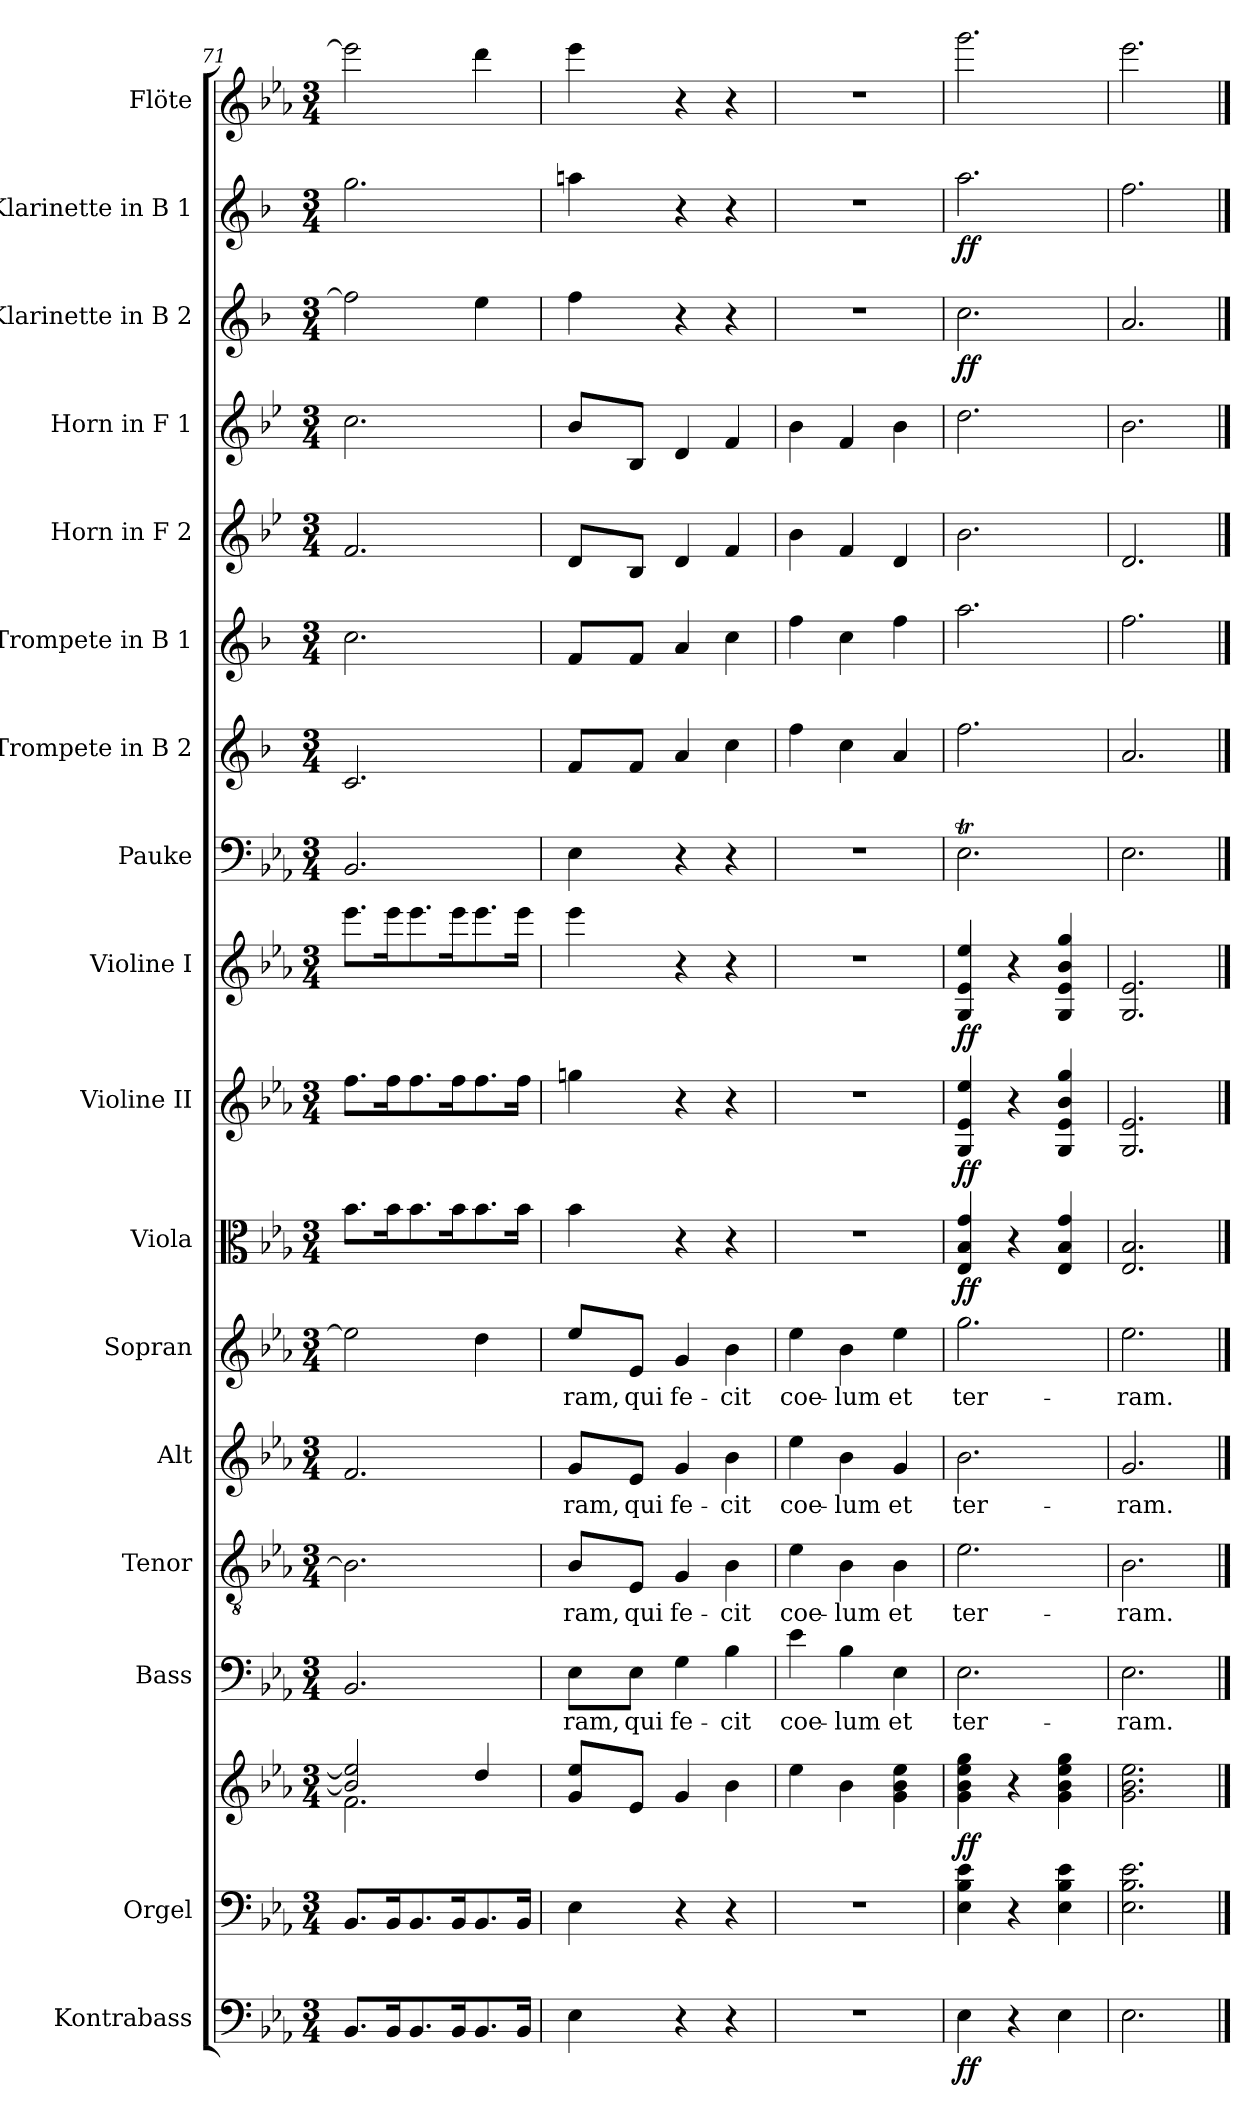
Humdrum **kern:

**kern	**dynam	**kern	**kern	**dynam	**kern	**text	**kern	**text	**kern	**text	**kern	**text	**kern	**dynam	**kern	**dynam	**kern	**dynam	**kern	**kern	**kern	**kern	**kern	**kern	**dynam	**kern	**dynam	**kern
*part17	*part17	*part16	*part16	*part16	*part15	*part15	*part14	*part14	*part13	*part13	*part12	*part12	*part11	*part11	*part10	*part10	*part9	*part9	*part8	*part7	*part6	*part5	*part4	*part3	*part3	*part2	*part2	*part1
*staff18	*staff18	*staff17	*staff16	*staff16/17	*staff15	*staff15	*staff14	*staff14	*staff13	*staff13	*staff12	*staff12	*staff11	*staff11	*staff10	*staff10	*staff9	*staff9	*staff8	*staff7	*staff6	*staff5	*staff4	*staff3	*staff3	*staff2	*staff2	*staff1
*I"Kontrabass	*	*I"Orgel	*	*	*I"Bass	*	*I"Tenor	*	*I"Alt	*	*I"Sopran	*	*I"Viola	*	*I"Violine II	*	*I"Violine I	*	*I"Pauke	*I"Trompete in B 2	*I"Trompete in B 1	*I"Horn in F 2	*I"Horn in F 1	*I"Klarinette in B 2	*	*I"Klarinette in B 1	*	*I"Flöte
*I'Kb.	*	*I'Org.	*	*	*I'B	*	*I'T	*	*I'A	*	*I'S	*	*I'Vla.	*	*I'Vl. II	*	*I'Vl. I	*	*I'Pk.	*	*	*I'Hrn. 2	*I'Hrn. 1	*	*	*	*	*I'Fl.
*clefF4	*	*clefF4	*clefG2	*	*clefF4	*	*clefGv2	*	*clefG2	*	*clefG2	*	*clefC3	*	*clefG2	*	*clefG2	*	*clefF4	*clefG2	*clefG2	*clefG2	*clefG2	*clefG2	*	*clefG2	*	*clefG2
*ITrd7c12	*	*	*	*	*	*	*	*	*	*	*	*	*	*	*	*	*	*	*	*ITrd1c2	*ITrd1c2	*ITrd4c7	*ITrd4c7	*ITrd1c2	*	*ITrd1c2	*	*
*k[b-e-a-]	*	*k[b-e-a-]	*k[b-e-a-]	*	*k[b-e-a-]	*	*k[b-e-a-]	*	*k[b-e-a-]	*	*k[b-e-a-]	*	*k[b-e-a-]	*	*k[b-e-a-]	*	*k[b-e-a-]	*	*k[b-e-a-]	*k[b-e-a-]	*k[b-e-a-]	*k[b-e-a-]	*k[b-e-a-]	*k[b-e-a-]	*	*k[b-e-a-]	*	*k[b-e-a-]
*E-:	*	*E-:	*E-:	*	*E-:	*	*E-:	*	*E-:	*	*E-:	*	*E-:	*	*E-:	*	*E-:	*	*E-:	*E-:	*E-:	*E-:	*E-:	*E-:	*	*E-:	*	*E-:
*M3/4	*	*M3/4	*M3/4	*	*M3/4	*	*M3/4	*	*M3/4	*	*M3/4	*	*M3/4	*	*M3/4	*	*M3/4	*	*M3/4	*M3/4	*M3/4	*M3/4	*M3/4	*M3/4	*	*M3/4	*	*M3/4
=71	=71	=71	=71	=71	=71	=71	=71	=71	=71	=71	=71	=71	=71	=71	=71	=71	=71	=71	=71	=71	=71	=71	=71	=71	=71	=71	=71	=71
*	*	*	*^	*	*	*	*	*	*	*	*	*	*	*	*	*	*	*	*	*	*	*	*	*	*	*	*	*
8.BBB-/L	.	8.BB-/L	2b-/] 2ee-/]	2.f\	.	2.BB-/	.	2.B-\]	.	2.f/	.	2ee-\]	.	8.b-\L	.	8.ff\L	.	8.eee-\L	.	2.BB-/	2.B-/	2.b-\	2.B-/	2.f\	2ee-\]	.	2.ff\	.	2eee-\]
16BBB-/k	.	16BB-/k	.	.	.	.	.	.	.	.	.	.	.	16b-\k	.	16ff\k	.	16eee-\k	.	.	.	.	.	.	.	.	.	.	.
8.BBB-/	.	8.BB-/	.	.	.	.	.	.	.	.	.	.	.	8.b-\	.	8.ff\	.	8.eee-\	.	.	.	.	.	.	.	.	.	.	.
16BBB-/k	.	16BB-/k	.	.	.	.	.	.	.	.	.	.	.	16b-\k	.	16ff\k	.	16eee-\k	.	.	.	.	.	.	.	.	.	.	.
8.BBB-/	.	8.BB-/	4dd/	.	.	.	.	.	.	.	.	4dd\	.	8.b-\	.	8.ff\	.	8.eee-\	.	.	.	.	.	.	4dd\	.	.	.	4ddd\
16BBB-/Jk	.	16BB-/Jk	.	.	.	.	.	.	.	.	.	.	.	16b-\Jk	.	16ff\Jk	.	16eee-\Jk	.	.	.	.	.	.	.	.	.	.	.
*	*	*	*v	*v	*	*	*	*	*	*	*	*	*	*	*	*	*	*	*	*	*	*	*	*	*	*	*	*	*
=72	=72	=72	=72	=72	=72	=72	=72	=72	=72	=72	=72	=72	=72	=72	=72	=72	=72	=72	=72	=72	=72	=72	=72	=72	=72	=72	=72	=72
!	!	!	!	!	!	!LO:LY:b	!	!LO:LY:b	!	!LO:LY:b	!	!LO:LY:b	!	!	!	!	!	!	!	!	!	!	!	!	!	!	!	!
4EE-\	.	4E-\	8g/ 8ee-/L	.	8E-\L	-ram,	8B-/L	-ram,	8g/L	-ram,	8ee-/L	-ram,	4b-\	.	4ggn\	.	4eee-\	.	4E-\	8e-/L	8e-/L	8G/L	8e-/L	4ee-\	.	4ggn\	.	4eee-\
!	!	!	!	!	!	!LO:LY:b	!	!LO:LY:b	!	!LO:LY:b	!	!LO:LY:b	!	!	!	!	!	!	!	!	!	!	!	!	!	!	!	!
.	.	.	8e-/J	.	8E-\J	qui	8E-/J	qui	8e-/J	qui	8e-/J	qui	.	.	.	.	.	.	.	8e-/J	8e-/J	8E-/J	8E-/J	.	.	.	.	.
!	!	!	!	!	!	!LO:LY:b	!	!LO:LY:b	!	!LO:LY:b	!	!LO:LY:b	!	!	!	!	!	!	!	!	!	!	!	!	!	!	!	!
4r	.	4r	4g/	.	4G\	fe-	4G/	fe-	4g/	fe-	4g/	fe-	4r	.	4r	.	4r	.	4r	4g/	4g/	4G/	4G/	4r	.	4r	.	4r
!	!	!	!	!	!	!LO:LY:b	!	!LO:LY:b	!	!LO:LY:b	!	!LO:LY:b	!	!	!	!	!	!	!	!	!	!	!	!	!	!	!	!
4r	.	4r	4b-\	.	4B-\	-cit	4B-\	-cit	4b-\	-cit	4b-\	-cit	4r	.	4r	.	4r	.	4r	4b-\	4b-\	4B-/	4B-/	4r	.	4r	.	4r
=73	=73	=73	=73	=73	=73	=73	=73	=73	=73	=73	=73	=73	=73	=73	=73	=73	=73	=73	=73	=73	=73	=73	=73	=73	=73	=73	=73	=73
!	!	!	!	!	!	!LO:LY:b	!	!LO:LY:b	!	!LO:LY:b	!	!LO:LY:b	!	!	!	!	!	!	!	!	!	!	!	!	!	!	!	!
2.r	.	2.r	4ee-\	.	4e-\	coe-	4e-\	coe-	4ee-\	coe-	4ee-\	coe-	2.r	.	2.r	.	2.r	.	2.r	4ee-\	4ee-\	4e-\	4e-\	2.r	.	2.r	.	2.r
!	!	!	!	!	!	!LO:LY:b	!	!LO:LY:b	!	!LO:LY:b	!	!LO:LY:b	!	!	!	!	!	!	!	!	!	!	!	!	!	!	!	!
.	.	.	4b-\	.	4B-\	-lum	4B-\	-lum	4b-\	-lum	4b-\	-lum	.	.	.	.	.	.	.	4b-\	4b-\	4B-/	4B-/	.	.	.	.	.
!	!	!	!	!	!	!LO:LY:b	!	!LO:LY:b	!	!LO:LY:b	!	!LO:LY:b	!	!	!	!	!	!	!	!	!	!	!	!	!	!	!	!
.	.	.	4g\ 4b-\ 4ee-\	.	4E-\	et	4B-\	et	4g/	et	4ee-\	et	.	.	.	.	.	.	.	4g/	4ee-\	4G/	4e-\	.	.	.	.	.
=74	=74	=74	=74	=74	=74	=74	=74	=74	=74	=74	=74	=74	=74	=74	=74	=74	=74	=74	=74	=74	=74	=74	=74	=74	=74	=74	=74	=74
!	!LO:DY:b	!	!	!LO:DY:b	!	!LO:LY:b	!	!LO:LY:b	!	!LO:LY:b	!	!LO:LY:b	!	!LO:DY:b	!	!LO:DY:b	!	!LO:DY:b	!	!	!	!	!	!	!LO:DY:b	!	!LO:DY:b	!
4EE-\	ff	4E-\ 4B-\ 4e-\	4g\ 4b-\ 4ee-\ 4gg\	ff	2.E-\	ter-	2.e-\	ter-	2.b-\	ter-	2.gg\	ter-	4E-/ 4B-/ 4g/	ff	4G/ 4e-/ 4ee-/	ff	4G/ 4e-/ 4ee-/	ff	2.E-T\	2.ee-\	2.gg\	2.e-\	2.g\	2.b-\	ff	2.gg\	ff	2.ggg\
4r	.	4r	4r	.	.	.	.	.	.	.	.	.	4r	.	4r	.	4r	.	.	.	.	.	.	.	.	.	.	.
4EE-\	.	4E-\ 4B-\ 4e-\	4g\ 4b-\ 4ee-\ 4gg\	.	.	.	.	.	.	.	.	.	4E-/ 4B-/ 4g/	.	4G/ 4e-/ 4b-/ 4gg/	.	4G/ 4e-/ 4b-/ 4gg/	.	.	.	.	.	.	.	.	.	.	.
=75	=75	=75	=75	=75	=75	=75	=75	=75	=75	=75	=75	=75	=75	=75	=75	=75	=75	=75	=75	=75	=75	=75	=75	=75	=75	=75	=75	=75
!	!	!	!	!	!	!LO:LY:b	!	!LO:LY:b	!	!LO:LY:b	!	!LO:LY:b	!	!	!	!	!	!	!	!	!	!	!	!	!	!	!	!
2.EE-\	.	2.E-\ 2.B-\ 2.e-\	2.g\ 2.b-\ 2.ee-\	.	2.E-\	-ram.	2.B-\	-ram.	2.g/	-ram.	2.ee-\	-ram.	2.E-/ 2.B-/	.	2.G/ 2.e-/	.	2.G/ 2.e-/	.	2.E-TTT\	2.g/	2.ee-\	2.G/	2.e-\	2.g/	.	2.ee-\	.	2.eee-\
==	==	==	==	==	==	==	==	==	==	==	==	==	==	==	==	==	==	==	==	==	==	==	==	==	==	==	==	==
*-	*-	*-	*-	*-	*-	*-	*-	*-	*-	*-	*-	*-	*-	*-	*-	*-	*-	*-	*-	*-	*-	*-	*-	*-	*-	*-	*-	*-
